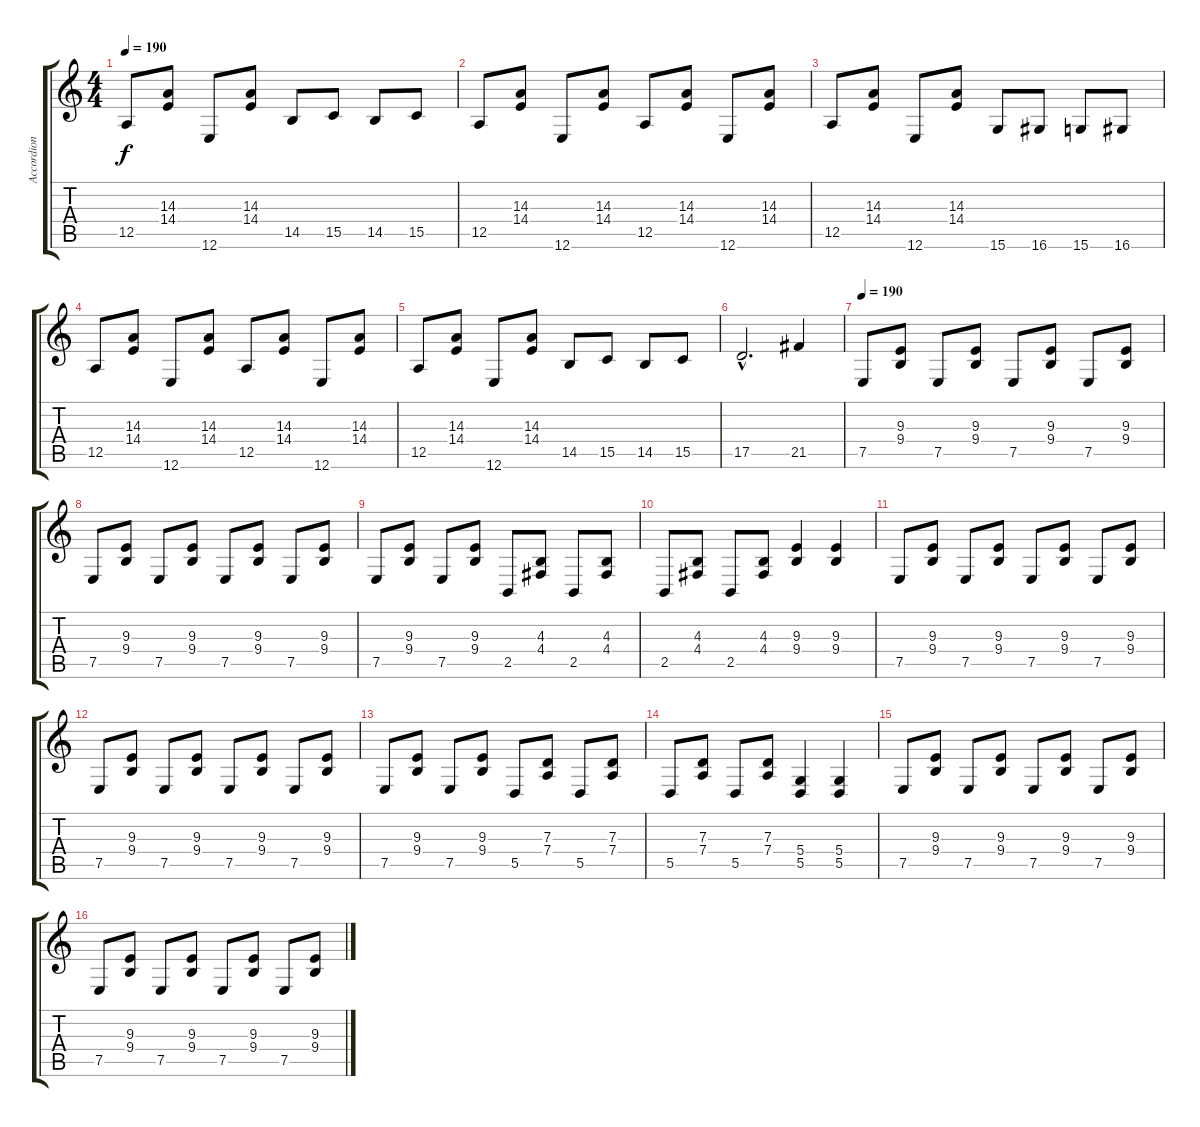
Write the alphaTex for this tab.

\track ("Accordion" "Accordion") {instrument accordion}
\staff {score tabs}
\tuning (E4 B3 G3 D3 A2 E2) {hide}
\ts (4 4)
\tempo 190
\clef g2
\ks c
12.5.8{dy f} (14.3 14.4).8 12.6.8 (14.3 14.4).8 14.5.8 15.5.8 14.5.8 15.5.8 |
12.5.8 (14.3 14.4).8 12.6.8 (14.3 14.4).8 12.5.8 (14.3 14.4).8 12.6.8 (14.3 14.4).8 |
12.5.8 (14.3 14.4).8 12.6.8 (14.3 14.4).8 15.6.8 16.6.8 15.6.8 16.6.8 |
12.5.8 (14.3 14.4).8 12.6.8 (14.3 14.4).8 12.5.8 (14.3 14.4).8 12.6.8 (14.3 14.4).8 |
12.5.8 (14.3 14.4).8 12.6.8 (14.3 14.4).8 14.5.8 15.5.8 14.5.8 15.5.8 |
17.5{hac}.2{d} 21.5.4 |
\tempo 190
7.5.8 (9.3 9.4).8 7.5.8 (9.3 9.4).8 7.5.8 (9.3 9.4).8 7.5.8 (9.3 9.4).8 |
7.5.8 (9.3 9.4).8 7.5.8 (9.3 9.4).8 7.5.8 (9.3 9.4).8 7.5.8 (9.3 9.4).8 |
7.5.8 (9.3 9.4).8 7.5.8 (9.3 9.4).8 2.5.8 (4.3 4.4).8 2.5.8 (4.3 4.4).8 |
2.5.8 (4.3 4.4).8 2.5.8 (4.3 4.4).8 (9.3 9.4).4 (9.3 9.4).4 |
7.5.8 (9.3 9.4).8 7.5.8 (9.3 9.4).8 7.5.8 (9.3 9.4).8 7.5.8 (9.3 9.4).8 |
7.5.8 (9.3 9.4).8 7.5.8 (9.3 9.4).8 7.5.8 (9.3 9.4).8 7.5.8 (9.3 9.4).8 |
7.5.8 (9.3 9.4).8 7.5.8 (9.3 9.4).8 5.5.8 (7.3 7.4).8 5.5.8 (7.3 7.4).8 |
5.5.8 (7.3 7.4).8 5.5.8 (7.3 7.4).8 (5.4 5.5).4 (5.4 5.5).4 |
7.5.8 (9.3 9.4).8 7.5.8 (9.3 9.4).8 7.5.8 (9.3 9.4).8 7.5.8 (9.3 9.4).8 |
7.5.8 (9.3 9.4).8 7.5.8 (9.3 9.4).8 7.5.8 (9.3 9.4).8 7.5.8 (9.3 9.4).8
